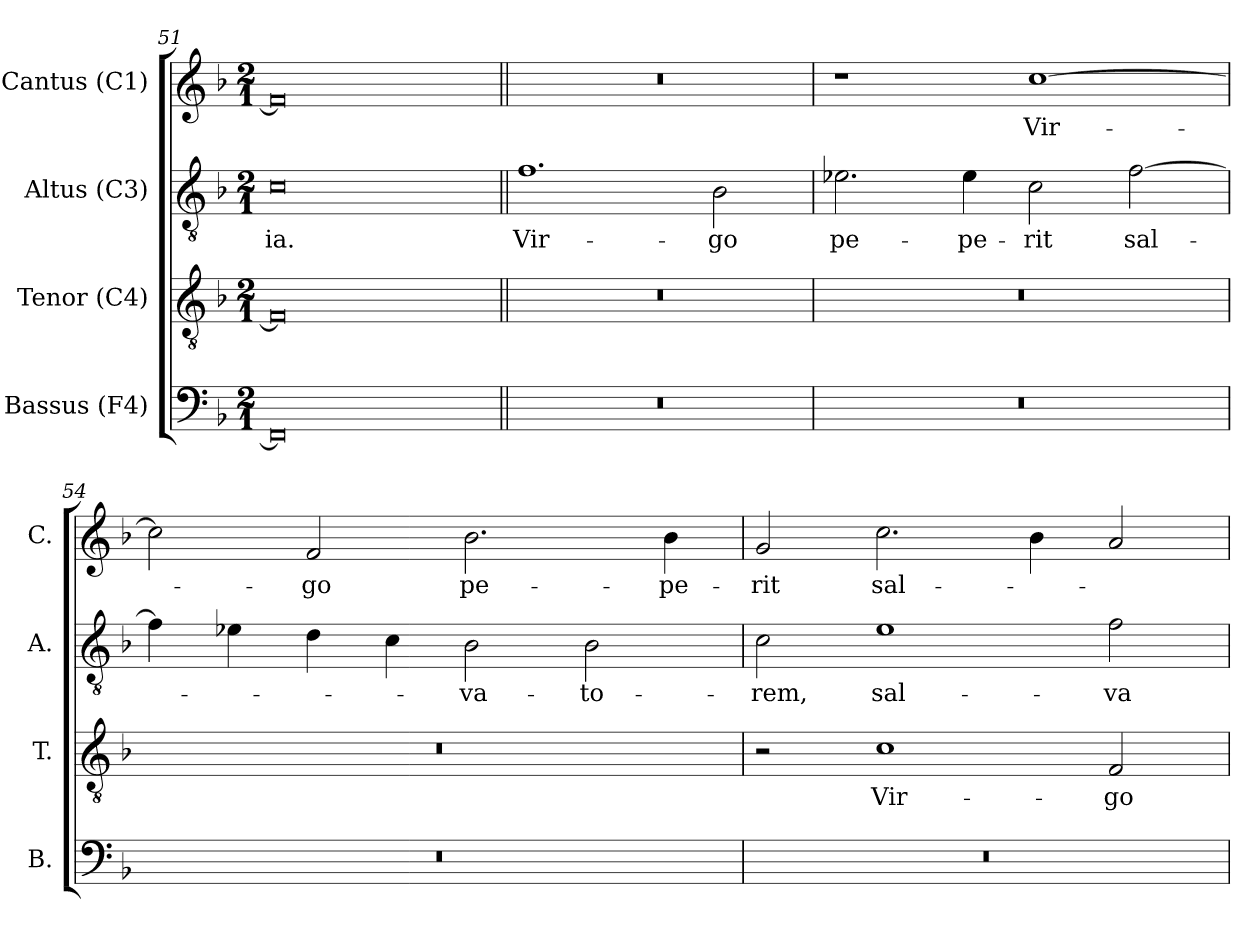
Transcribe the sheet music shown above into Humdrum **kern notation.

**kern	**kern	**text	**kern	**text	**kern	**text
*part4	*part3	*part3	*part2	*part2	*part1	*part1
*staff4	*staff3	*staff3	*staff2	*staff2	*staff1	*staff1
*I"Bassus (F4)	*I"Tenor (C4)	*	*I"Altus (C3)	*	*I"Cantus (C1)	*
*I'B.	*I'T.	*	*I'A.	*	*I'C.	*
*clefF4	*clefGv2	*	*clefGv2	*	*clefG2	*
*	*ITrd7c12	*	*ITrd7c12	*	*	*
*k[b-]	*k[b-]	*	*k[b-]	*	*k[b-]	*
*F:	*F:	*	*F:	*	*F:	*
*M2/1	*M2/1	*	*M2/1	*	*M2/1	*
=51	=51	=51	=51	=51	=51	=51
!	!	!	!	!LO:LY:b:color=#000000	!	!
0FFi]	0FFi]	.	0Ci	-ia.	0fi]	.
!!LO:LB:g=z
=52||	=52||	=52||	=52||	=52||	=52||	=52||
!LO:N:vis=1	!LO:N:vis=1	!	!	!	!	!
!	!	!	!	!LO:LY:b:color=#000000	!LO:N:vis=1	!
0r	0r	.	1.Fi	Vir-	0r	.
!	!	!	!	!LO:LY:b:color=#000000	!	!
.	.	.	2BB-i\	-go	.	.
=53	=53	=53	=53	=53	=53	=53
!LO:N:vis=1	!LO:N:vis=1	!	!	!	!	!
!	!	!	!	!LO:LY:b:color=#000000	!	!
0r	0r	.	2.E-Xi\	pe-	1r	.
!	!	!	!	!LO:LY:b:color=#000000	!	!
.	.	.	4E-i\	-pe-	.	.
!	!	!	!	!LO:LY:b:color=#000000	!	!
!	!	!	!	!	!	!LO:LY:b:color=#000000
.	.	.	2Ci\	-rit	[1cci	Vir-
!	!	!	!	!LO:LY:b:color=#000000	!	!
.	.	.	[2Fi\	sal-	.	.
=54	=54	=54	=54	=54	=54	=54
!LO:N:vis=1	!LO:N:vis=1	!	!	!	!	!
0r	0r	.	4Fi\]	.	2cci\]	.
.	.	.	4E-i\	.	.	.
!	!	!	!	!	!	!LO:LY:b:color=#000000
.	.	.	4Di\	.	2fi/	-go
.	.	.	4Ci\	.	.	.
!	!	!	!	!LO:LY:b:color=#000000	!	!
!	!	!	!	!	!	!LO:LY:b:color=#000000
.	.	.	2BB-i\	-va-	2.b-i\	pe-
!	!	!	!	!LO:LY:b:color=#000000	!	!
.	.	.	2BB-i\	-to-	.	.
!	!	!	!	!	!	!LO:LY:b:color=#000000
.	.	.	.	.	4b-i\	-pe-
=55	=55	=55	=55	=55	=55	=55
!LO:N:vis=1	!	!	!	!	!	!
!	!	!	!	!LO:LY:b:color=#000000	!	!
!	!	!	!	!	!	!LO:LY:b:color=#000000
0r	2r	.	2Ci\	-rem,	2gi/	-rit
!	!	!LO:LY:b:color=#000000	!	!	!	!
!	!	!	!	!LO:LY:b:color=#000000	!	!
!	!	!	!	!	!	!LO:LY:b:color=#000000
.	1Ci	Vir-	1Ei	sal-	2.cci\	sal-
.	.	.	.	.	4b-i\	.
!	!	!LO:LY:b:color=#000000	!	!	!	!
!	!	!	!	!LO:LY:b:color=#000000	!	!
.	2FFi/	-go	2Fi\	-va-	2ai/	.
=	=	=	=	=	=	=
*-	*-	*-	*-	*-	*-	*-
